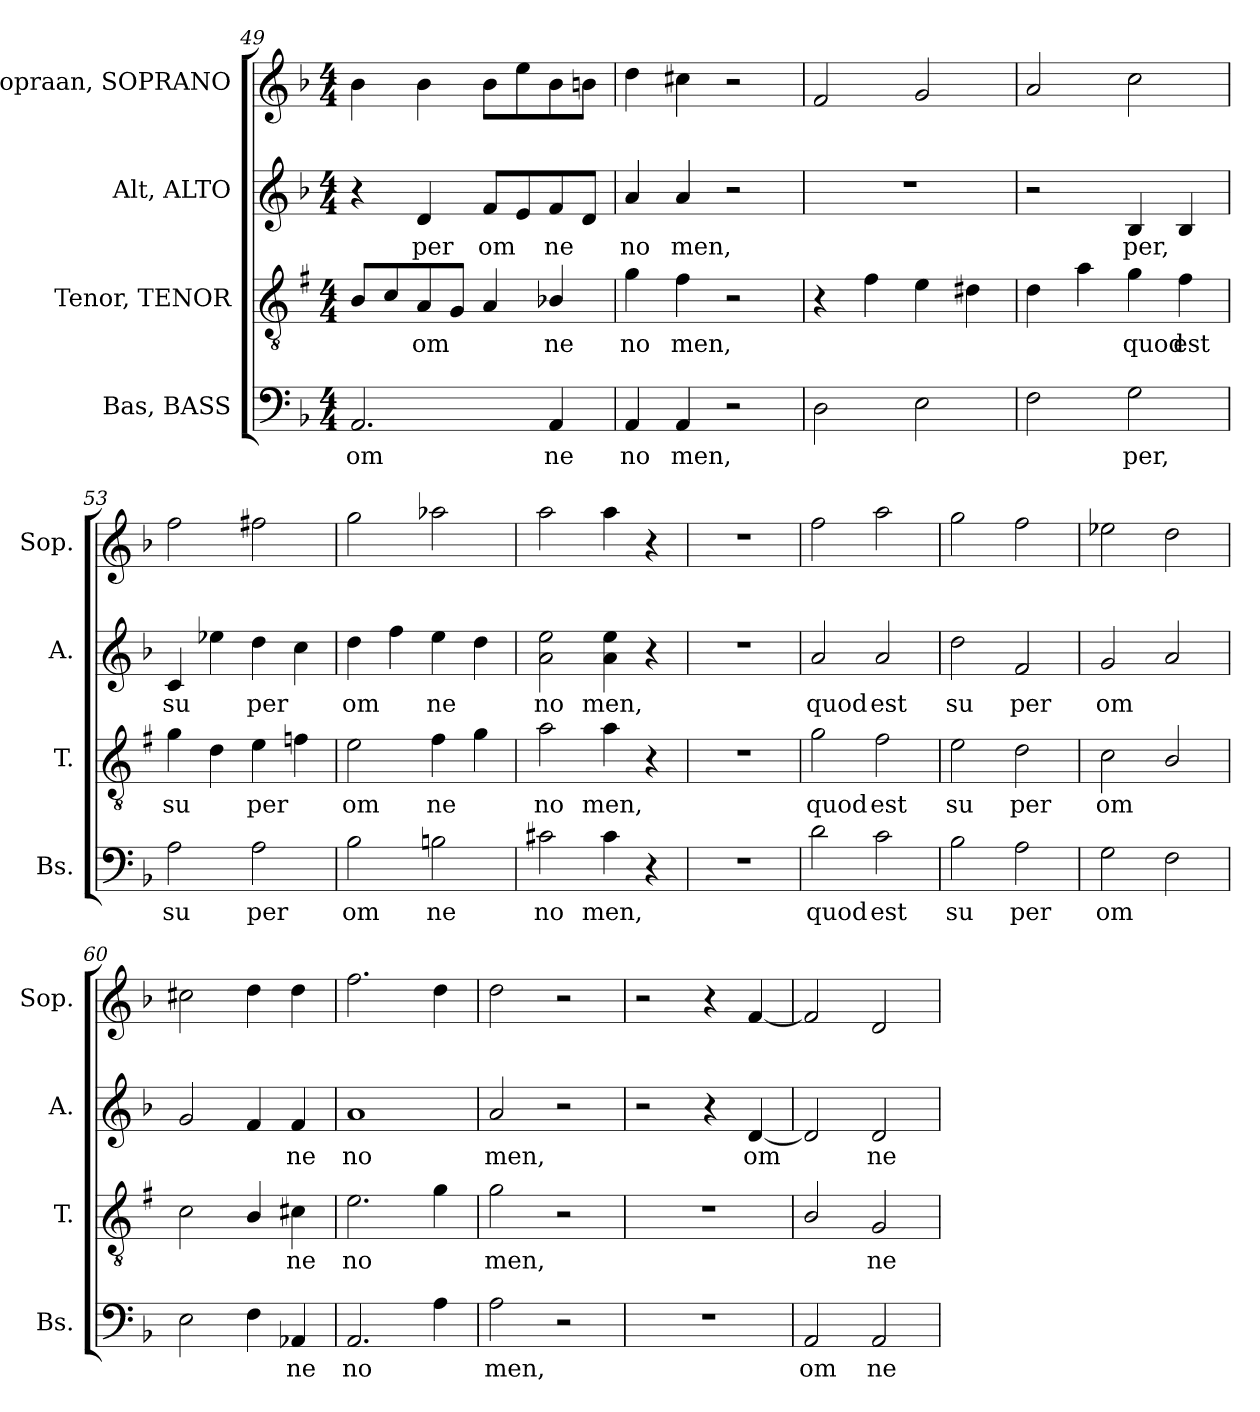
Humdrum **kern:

**kern	**text	**kern	**text	**kern	**text	**kern
*part4	*part4	*part3	*part3	*part2	*part2	*part1
*staff4	*staff4	*staff3	*staff3	*staff2	*staff2	*staff1
*I"Bas, BASS	*	*I"Tenor, TENOR	*	*I"Alt, ALTO	*	*I"Sopraan, SOPRANO
*I'Bs.	*	*I'T.	*	*I'A.	*	*I'Sop.
*clefF4	*	*clefGv2	*	*clefG2	*	*clefG2
*	*	*ITrd1c2	*	*	*	*
*k[b-]	*	*k[b-]	*	*k[b-]	*	*k[b-]
*M4/4	*	*M4/4	*	*M4/4	*	*M4/4
=49	=49	=49	=49	=49	=49	=49
!	!LO:LY:b	!	!	!	!	!
2.AA/	om	8A/L	.	4r	.	4b-\
.	.	8B-/	.	.	.	.
!	!	!	!LO:LY:b	!	!LO:LY:b	!
.	.	8G/	om	4d/	per	4b-\
.	.	8F/J	.	.	.	.
!	!	!	!	!	!LO:LY:b	!
.	.	4G/	.	8f/L	om	8b-\L
.	.	.	.	8e/	.	8ee\
!	!LO:LY:b	!	!LO:LY:b	!	!LO:LY:b	!
4AA/	ne	4A-X/	ne	8f/	ne	8b-\
.	.	.	.	8d/J	.	8bn\J
=50	=50	=50	=50	=50	=50	=50
!	!LO:LY:b	!	!LO:LY:b	!	!LO:LY:b	!
4AA/	no	4f\	no	4a/	no	4dd\
!	!LO:LY:b	!	!LO:LY:b	!	!LO:LY:b	!
4AA/	men,	4e\	men,	4a/	men,	4cc#X\
2r	.	2r	.	2r	.	2r
!!LO:LB:g=z
=51	=51	=51	=51	=51	=51	=51
2D\	.	4r	.	1r	.	2f/
.	.	4e\	.	.	.	.
2E\	.	4d\	.	.	.	2g/
.	.	4c#X\	.	.	.	.
=52	=52	=52	=52	=52	=52	=52
2F\	.	4c\	.	2r	.	2a/
.	.	4g\	.	.	.	.
!	!LO:LY:b	!	!LO:LY:b	!	!LO:LY:b	!
2G\	per,	4f\	quod	4B-/	per,	2cc\
!	!	!	!LO:LY:b	!	!	!
.	.	4e\	est	4B-/	.	.
=53	=53	=53	=53	=53	=53	=53
!	!LO:LY:b	!	!LO:LY:b	!	!LO:LY:b	!
2A\	su	4f\	su	4c/	su	2ff\
.	.	4c\	.	4ee-X\	.	.
!	!LO:LY:b	!	!LO:LY:b	!	!LO:LY:b	!
2A\	per	4d\	per	4dd\	per	2ff#X\
.	.	4e-X\	.	4cc\	.	.
=54	=54	=54	=54	=54	=54	=54
!	!LO:LY:b	!	!LO:LY:b	!	!LO:LY:b	!
2B-\	om	2d\	om	4dd\	om	2gg\
.	.	.	.	4ff\	.	.
!	!LO:LY:b	!	!LO:LY:b	!	!LO:LY:b	!
2Bn\	ne	4e\	ne	4ee\	ne	2aa-X\
.	.	4f\	.	4dd\	.	.
=55	=55	=55	=55	=55	=55	=55
!	!LO:LY:b	!	!LO:LY:b	!	!LO:LY:b	!
2c#X\	no	2g\	no	2a\ 2ee\	no	2aa\
!	!LO:LY:b	!	!LO:LY:b	!	!LO:LY:b	!
4c#\	men,	4g\	men,	4a\ 4ee\	men,	4aa\
4r	.	4r	.	4r	.	4r
=56	=56	=56	=56	=56	=56	=56
1r	.	1r	.	1r	.	1r
=57	=57	=57	=57	=57	=57	=57
!	!LO:LY:b	!	!LO:LY:b	!	!LO:LY:b	!
2d\	quod	2f\	quod	2a/	quod	2ff\
!	!LO:LY:b	!	!LO:LY:b	!	!LO:LY:b	!
2c\	est	2e\	est	2a/	est	2aa\
=58	=58	=58	=58	=58	=58	=58
!	!LO:LY:b	!	!LO:LY:b	!	!LO:LY:b	!
2B-\	su	2d\	su	2dd\	su	2gg\
!	!LO:LY:b	!	!LO:LY:b	!	!LO:LY:b	!
2A\	per	2c\	per	2f/	per	2ff\
!!LO:PB:g=z
=59	=59	=59	=59	=59	=59	=59
!	!LO:LY:b	!	!LO:LY:b	!	!LO:LY:b	!
2G\	om	2B-\	om	2g/	om	2ee-X\
2F\	.	2A/	.	2a/	.	2dd\
=60	=60	=60	=60	=60	=60	=60
2E\	.	2B-\	.	2g/	.	2cc#X\
4F\	.	4A/	.	4f/	.	4dd\
!	!LO:LY:b	!	!LO:LY:b	!	!LO:LY:b	!
4AA-X/	ne	4Bn\	ne	4f/	ne	4dd\
=61	=61	=61	=61	=61	=61	=61
!	!LO:LY:b	!	!LO:LY:b	!	!LO:LY:b	!
2.AA/	no	2.d\	no	1a	no	2.ff\
4A\	.	4f\	.	.	.	4dd\
=62	=62	=62	=62	=62	=62	=62
!	!LO:LY:b	!	!LO:LY:b	!	!LO:LY:b	!
2A\	men,	2f\	men,	2a/	men,	2dd\
2r	.	2r	.	2r	.	2r
=63	=63	=63	=63	=63	=63	=63
1r	.	1r	.	2r	.	2r
.	.	.	.	4r	.	4r
!	!	!	!	!	!LO:LY:b	!
.	.	.	.	[4d/	om	[4f/
=64	=64	=64	=64	=64	=64	=64
!	!LO:LY:b	!	!	!	!	!
2AA/	om	2A/	.	2d/]	.	2f/]
!	!LO:LY:b	!	!LO:LY:b	!	!LO:LY:b	!
2AA/	ne	2F/	ne	2d/	ne	2d/
=	=	=	=	=	=	=
*-	*-	*-	*-	*-	*-	*-
